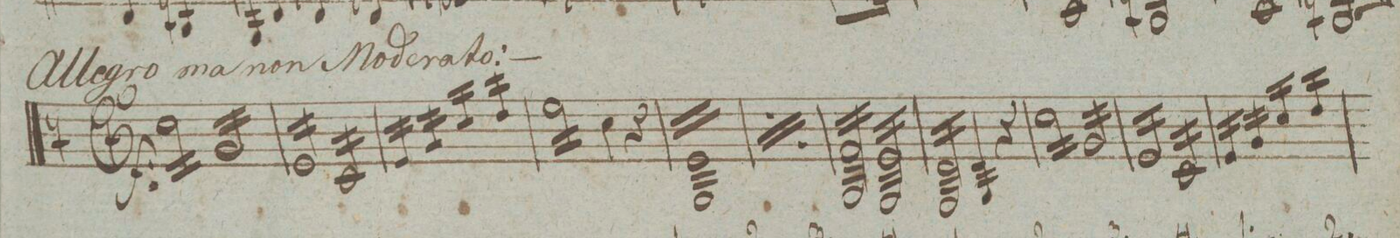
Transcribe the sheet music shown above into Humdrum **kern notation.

**kern	**dynam
*I"Violino 2do	*
*clefG2	*
*k[]	*
*met(c|)	*
*M4/4	*
16cc\LL	f
16cc\	.
16cc\	.
16cc\	.
16cc\	.
16cc\	.
16cc\	.
16cc\JJ	.
16g/LL	.
16g/	.
16g/	.
16g/	.
16g/	.
16g/	.
16g/	.
16g/JJ	.
=119	=119
16e/LL	.
16e/	.
16e/	.
16e/	.
16e/	.
16e/	.
16e/	.
16e/JJ	.
16c/LL	.
16c/	.
16c/	.
16c/	.
16c/	.
16c/	.
16c/	.
16c/JJ	.
=120	=120
16e/LL	.
16e/	.
16e/	.
16e/JJ	.
16g/LL	.
16g/	.
16g/	.
16g/JJ	.
16cc/LL	.
16cc/	.
16cc/	.
16cc/JJ	.
16dd/LL	.
16dd/	.
16dd/	.
16dd/JJ	.
=121	=121
16ee\LL	.
16ee\	.
16ee\	.
16ee\	.
16ee\	.
16ee\	.
16ee\	.
16ee\JJ	.
*Xtremolo	*
4cc\	.
4r	.
=122	=122
*tremolo	*
16e/ 16G/LL	.
16e/ 16G/	.
16e/ 16G/	.
16e/ 16G/	.
16e/ 16G/	.
16e/ 16G/	.
16e/ 16G/	.
16e/ 16G/	.
16e/ 16G/	.
16e/ 16G/	.
16e/ 16G/	.
16e/ 16G/	.
16e/ 16G/	.
16e/ 16G/	.
16e/ 16G/	.
16e/ 16G/JJ	.
=123	=123
*rep	*
16e/ 16G/LL	.
16e/ 16G/	.
16e/ 16G/	.
16e/ 16G/	.
16e/ 16G/	.
16e/ 16G/	.
16e/ 16G/	.
16e/ 16G/	.
16e/ 16G/	.
16e/ 16G/	.
16e/ 16G/	.
16e/ 16G/	.
16e/ 16G/	.
16e/ 16G/	.
16e/ 16G/	.
16e/ 16G/JJ	.
*Xrep	*
=124	=124
16f/ 16G/LL	.
16f/ 16G/	.
16f/ 16G/	.
16f/ 16G/	.
16f/ 16G/	.
16f/ 16G/	.
16f/ 16G/	.
16f/ 16G/JJ	.
16e/ 16G/LL	.
16e/ 16G/	.
16e/ 16G/	.
16e/ 16G/	.
16e/ 16G/	.
16e/ 16G/	.
16e/ 16G/	.
16e/ 16G/JJ	.
=125	=125
16d/ 16G/LL	.
16d/ 16G/	.
16d/ 16G/	.
16d/ 16G/	.
16d/ 16G/	.
16d/ 16G/	.
16d/ 16G/	.
16d/ 16G/JJ	.
*Xtremolo	*
4d/ 4G/	.
4r	.
=126	=126
*tremolo	*
16cc\LL	.
16cc\	.
16cc\	.
16cc\	.
16cc\	.
16cc\	.
16cc\	.
16cc\JJ	.
16g/LL	.
16g/	.
16g/	.
16g/	.
16g/	.
16g/	.
16g/	.
16g/JJ	.
=127	=127
16e/LL	.
16e/	.
16e/	.
16e/	.
16e/	.
16e/	.
16e/	.
16e/JJ	.
16c/LL	.
16c/	.
16c/	.
16c/	.
16c/	.
16c/	.
16c/	.
16c/JJ	.
=128	=128
16e/LL	.
16e/	.
16e/	.
16e/JJ	.
16g/LL	.
16g/	.
16g/	.
16g/JJ	.
16cc/LL	.
16cc/	.
16cc/	.
16cc/JJ	.
16dd/LL	.
16dd/	.
16dd/	.
16dd/JJ	.
=129	=129
*-	*-
